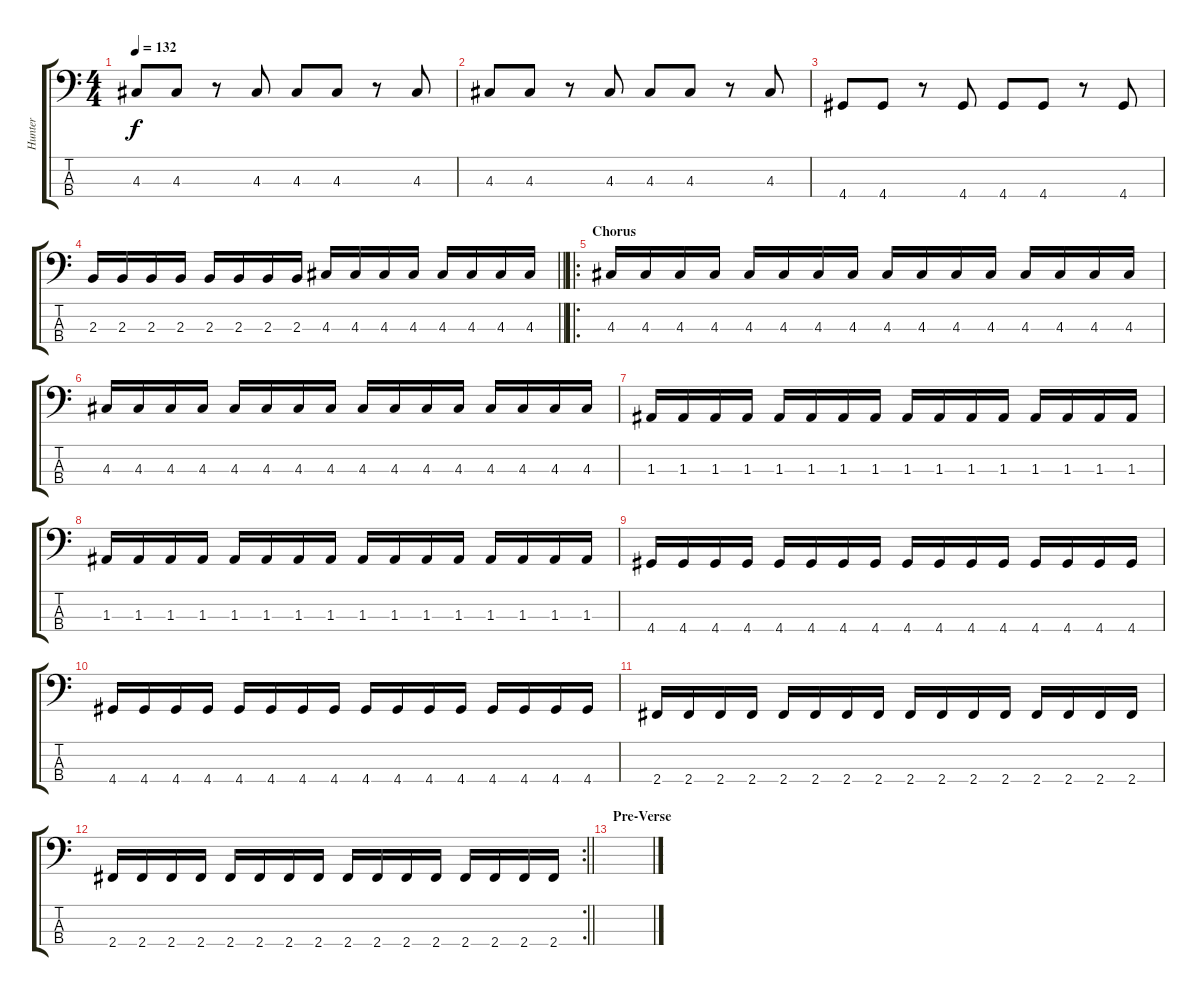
\track ("Hunter" "Hunter") {instrument electricbassfinger}
\staff {score tabs}
\tuning (G2 D2 A1 E1) {hide}
\ts (4 4)
\tempo 132
\clef f4
\ks c
4.3.8{dy f} 4.3.8 r.8 4.3.8 4.3.8 4.3.8 r.8 4.3.8 |
4.3.8 4.3.8 r.8 4.3.8 4.3.8 4.3.8 r.8 4.3.8 |
4.4.8 4.4.8 r.8 4.4.8 4.4.8 4.4.8 r.8 4.4.8 |
\barLineRight lightlight
2.3.16 2.3.16 2.3.16 2.3.16 2.3.16 2.3.16 2.3.16 2.3.16 4.3.16 4.3.16 4.3.16 4.3.16 4.3.16 4.3.16 4.3.16 4.3.16 |
\ro
\section ("" "Chorus")
4.3.16 4.3.16 4.3.16 4.3.16 4.3.16 4.3.16 4.3.16 4.3.16 4.3.16 4.3.16 4.3.16 4.3.16 4.3.16 4.3.16 4.3.16 4.3.16 |
4.3.16 4.3.16 4.3.16 4.3.16 4.3.16 4.3.16 4.3.16 4.3.16 4.3.16 4.3.16 4.3.16 4.3.16 4.3.16 4.3.16 4.3.16 4.3.16 |
1.3.16 1.3.16 1.3.16 1.3.16 1.3.16 1.3.16 1.3.16 1.3.16 1.3.16 1.3.16 1.3.16 1.3.16 1.3.16 1.3.16 1.3.16 1.3.16 |
1.3.16 1.3.16 1.3.16 1.3.16 1.3.16 1.3.16 1.3.16 1.3.16 1.3.16 1.3.16 1.3.16 1.3.16 1.3.16 1.3.16 1.3.16 1.3.16 |
4.4.16 4.4.16 4.4.16 4.4.16 4.4.16 4.4.16 4.4.16 4.4.16 4.4.16 4.4.16 4.4.16 4.4.16 4.4.16 4.4.16 4.4.16 4.4.16 |
4.4.16 4.4.16 4.4.16 4.4.16 4.4.16 4.4.16 4.4.16 4.4.16 4.4.16 4.4.16 4.4.16 4.4.16 4.4.16 4.4.16 4.4.16 4.4.16 |
2.4.16 2.4.16 2.4.16 2.4.16 2.4.16 2.4.16 2.4.16 2.4.16 2.4.16 2.4.16 2.4.16 2.4.16 2.4.16 2.4.16 2.4.16 2.4.16 |
\rc 2
\barLineRight lightlight
2.4.16 2.4.16 2.4.16 2.4.16 2.4.16 2.4.16 2.4.16 2.4.16 2.4.16 2.4.16 2.4.16 2.4.16 2.4.16 2.4.16 2.4.16 2.4.16 |
\section ("" "Pre-Verse")
